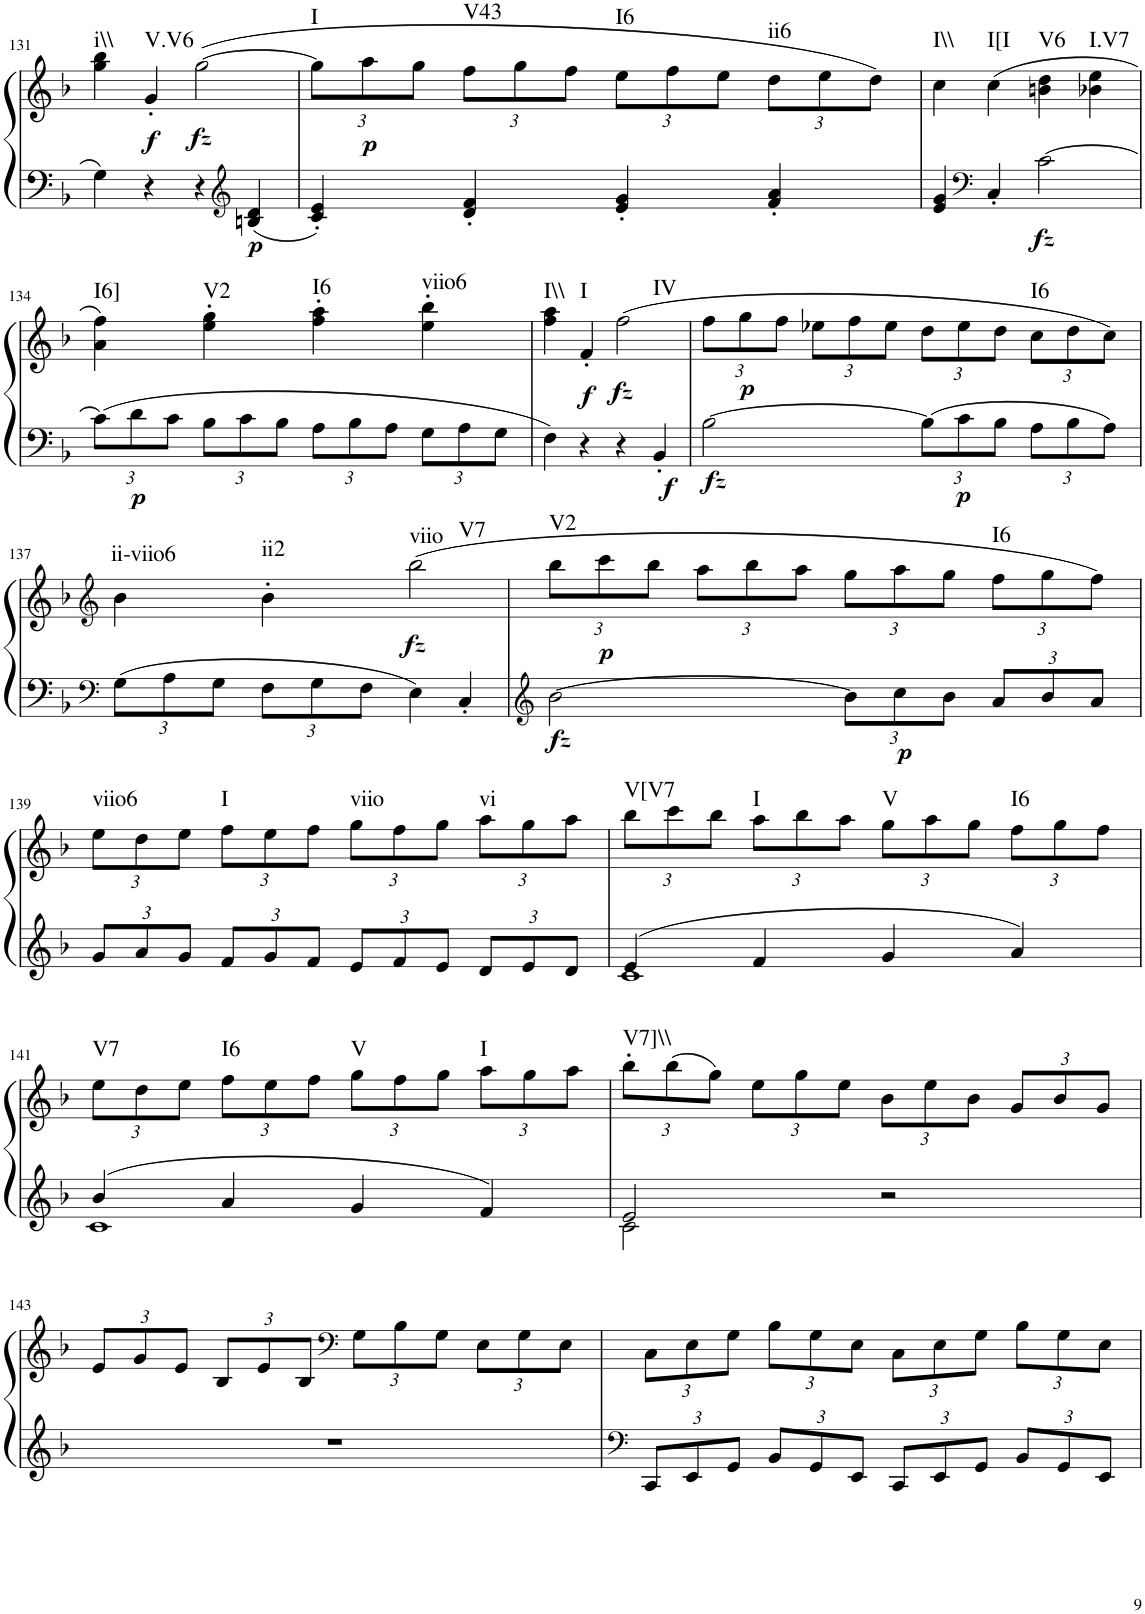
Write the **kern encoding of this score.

**kern	**kern	**dynam	**harte
*part1	*part1	*part1	*part1
*staff2	*staff1	*staff1/2	*
*I"unbenannt2	*	*	*
!!LO:PB:g=z
*clefF4	*clefG2	*	*
*k[b-]	*k[b-]	*	*
*M2/2	*M2/2	*	*
=131	=131	=131	=131
!	!	!	!LO:H:kt=i\\
4G\	4gg\ 4bb-\	.	N
!	!	!LO:DY:b	!LO:H:kt=V.V6
4r	4g'/	f	N
!	!	!LO:DY:b	!
4r	([2gg\	fz	.
*clefG2	*	*	*
!	!	!LO:DY:b=2	!
4Bn/ 4d/	.	p	.
=132	=132	=132	=132
*	*Xbrackettup	*	*
!	!	!	!LO:H:kt=I
4c/' 4e/'	12gg\L]	.	N
!	!	!LO:DY:b	!
.	12aa\	p	.
.	12gg\J	.	.
!	!	!	!LO:H:kt=V43
4d/' 4f/'	12ff\L	.	N
.	12gg\	.	.
.	12ff\J	.	.
!	!	!	!LO:H:kt=I6
4e/' 4g/'	12ee\L	.	N
.	12ff\	.	.
.	12ee\J	.	.
!	!	!	!LO:H:kt=ii6
4f/' 4a/'	12dd\L	.	N
.	12ee\	.	.
.	12dd\J)	.	.
=133	=133	=133	=133
!	!	!	!LO:H:kt=I\\
4e/ 4g/	4cc\	.	N
*clefF4	*	*	*
!	!	!	!LO:H:kt=I[I
4C'/	(4cc\	.	N
!	!	!LO:DY:b=2	!LO:H:kt=V6
[2c\	4bn\ 4dd\	fz	N
!	!	!	!LO:H:kt=I.V7
.	4b-X\ 4ee\	.	N
!!LO:LB:g=z
=134	=134	=134	=134
*Xbrackettup	*	*	*
!	!	!	!LO:H:kt=I6]
12c\L]	4a\ 4ff\)	.	N
!	!	!LO:DY:b=2	!
12d\	.	p	.
12c\J	.	.	.
!	!	!	!LO:H:kt=V2
12B-\L	4ee\' 4gg\'	.	N
12c\	.	.	.
12B-\J	.	.	.
!	!	!	!LO:H:kt=I6
12A\L	4ff\' 4aa\'	.	N
12B-\	.	.	.
12A\J	.	.	.
!	!	!	!LO:H:kt=viio6
12G\L	4ee\' 4bb-\'	.	N
12A\	.	.	.
12G\J	.	.	.
=135	=135	=135	=135
!	!	!	!LO:H:kt=I\\
4F\	4ff\ 4aa\	.	N
!	!	!LO:DY:b	!LO:H:kt=I
4r	4f'/	f	N
!	!	!LO:DY:b	!LO:H:kt=IV
4r	(2ff\	fz	N
!	!	!LO:DY:b=2	!
4BB-'/	.	f	.
=136	=136	=136	=136
!	!	!LO:DY:b=2	!
[2B-\	12ff\L	fz	.
!	!	!LO:DY:b	!
.	12gg\	p	.
.	12ff\J	.	.
.	12ee-X\L	.	.
.	12ff\	.	.
.	12ee-\J	.	.
12B-\L]	12dd\L	.	.
!	!	!LO:DY:b=2	!
12c\	12ee-\	p	.
12B-\J	12dd\J	.	.
!	!	!	!LO:H:kt=I6
12A\L	12cc\L	.	N
12B-\	12dd\	.	.
12A\J	12cc\J)	.	.
!!LO:LB:g=z
=137	=137	=137	=137
*clefF4	*clefG2	*	*
!	!	!	!LO:H:kt=ii-viio6
12G\L	4b-\	.	N
12A\	.	.	.
12G\J	.	.	.
!	!	!	!LO:H:kt=ii2
12F\L	4b-'\	.	N
12G\	.	.	.
12F\J	.	.	.
!	!	!LO:DY:b	!LO:H:n=1:kt=viio
!	!	!	!LO:H:n=2:kt=V7
4E\	(2bb-\	fz	N N
4C'/	.	.	.
=138	=138	=138	=138
*clefG2	*	*	*
!	!	!LO:DY:b=2	!LO:H:kt=V2
[2b-\	12bb-\L	fz	N
!	!	!LO:DY:b	!
.	12ccc\	p	.
.	12bb-\J	.	.
.	12aa\L	.	.
.	12bb-\	.	.
.	12aa\J	.	.
12b-\L]	12gg\L	.	.
!	!	!LO:DY:b=2	!
12cc\	12aa\	p	.
12b-\J	12gg\J	.	.
!	!	!	!LO:H:kt=I6
12a/L	12ff\L	.	N
12b-/	12gg\	.	.
12a/J	12ff\J)	.	.
!!LO:LB:g=z
=139	=139	=139	=139
!	!	!	!LO:H:kt=viio6
12g/L	12ee\L	.	N
12a/	12dd\	.	.
12g/J	12ee\J	.	.
!	!	!	!LO:H:kt=I
12f/L	12ff\L	.	N
12g/	12ee\	.	.
12f/J	12ff\J	.	.
!	!	!	!LO:H:kt=viio
12e/L	12gg\L	.	N
12f/	12ff\	.	.
12e/J	12gg\J	.	.
!	!	!	!LO:H:kt=vi
12d/L	12aa\L	.	N
12e/	12gg\	.	.
12d/J	12aa\J	.	.
=140	=140	=140	=140
*^	*	*	*
!	!	!	!	!LO:H:kt=V[V7
4e/	1c	12bb-\L	.	N
.	.	12ccc\	.	.
.	.	12bb-\J	.	.
!	!	!	!	!LO:H:kt=I
4f/	.	12aa\L	.	N
.	.	12bb-\	.	.
.	.	12aa\J	.	.
!	!	!	!	!LO:H:kt=V
4g/	.	12gg\L	.	N
.	.	12aa\	.	.
.	.	12gg\J	.	.
!	!	!	!	!LO:H:kt=I6
4a/	.	12ff\L	.	N
.	.	12gg\	.	.
.	.	12ff\J	.	.
!!LO:LB:g=z
=141	=141	=141	=141	=141
!	!	!	!	!LO:H:kt=V7
4b-/	1c	12ee\L	.	N
.	.	12dd\	.	.
.	.	12ee\J	.	.
!	!	!	!	!LO:H:kt=I6
4a/	.	12ff\L	.	N
.	.	12ee\	.	.
.	.	12ff\J	.	.
!	!	!	!	!LO:H:kt=V
4g/	.	12gg\L	.	N
.	.	12ff\	.	.
.	.	12gg\J	.	.
!	!	!	!	!LO:H:kt=I
4f/	.	12aa\L	.	N
.	.	12gg\	.	.
.	.	12aa\J	.	.
=142	=142	=142	=142	=142
!	!	!	!	!LO:H:kt=V7]\\
2e/	2c\	12bb-'\L	.	N
.	.	(12bb-\	.	.
.	.	12gg\J)	.	.
.	.	12ee\L	.	.
.	.	12gg\	.	.
.	.	12ee\J	.	.
2r	2ryy	12b-\L	.	.
.	.	12ee\	.	.
.	.	12b-\J	.	.
.	.	12g/L	.	.
.	.	12b-/	.	.
.	.	12g/J	.	.
*v	*v	*	*	*
!!LO:LB:g=z
=143	=143	=143	=143
1r	12e/L	.	.
.	12g/	.	.
.	12e/J	.	.
.	12B-/L	.	.
.	12e/	.	.
.	12B-/J	.	.
*	*clefF4	*	*
.	12G\L	.	.
.	12B-\	.	.
.	12G\J	.	.
.	12E\L	.	.
.	12G\	.	.
.	12E\J	.	.
=144	=144	=144	=144
*clefF4	*	*	*
12CC/L	12C\L	.	.
12EE/	12E\	.	.
12GG/J	12G\J	.	.
12BB-/L	12B-\L	.	.
12GG/	12G\	.	.
12EE/J	12E\J	.	.
12CC/L	12C\L	.	.
12EE/	12E\	.	.
12GG/J	12G\J	.	.
12BB-/L	12B-\L	.	.
12GG/	12G\	.	.
12EE/J	12E\J	.	.
=	=	=	=
*-	*-	*-	*-
